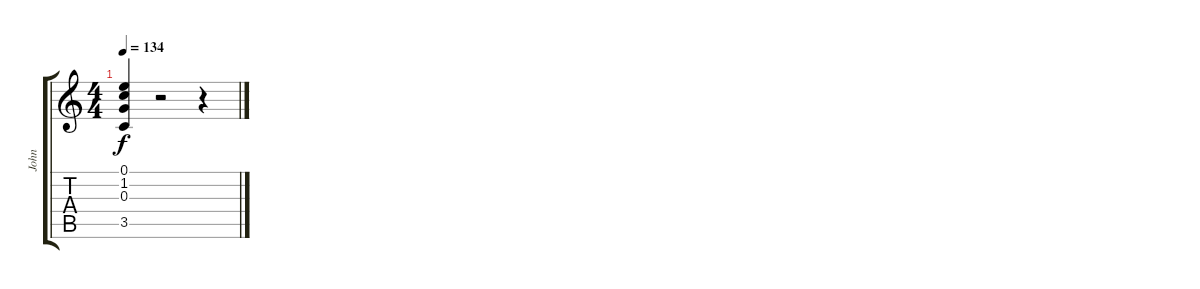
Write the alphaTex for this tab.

\track ("John" "John") {instrument electricguitarjazz}
\staff {score tabs}
\tuning (E4 B3 G3 D3 A2 E2) {hide}
\ts (4 4)
\tempo 134
\clef g2
\ks c
(0.1{t} 1.2{t} 0.3{t} 3.5{t}).4{dy f} r.2 r.4
